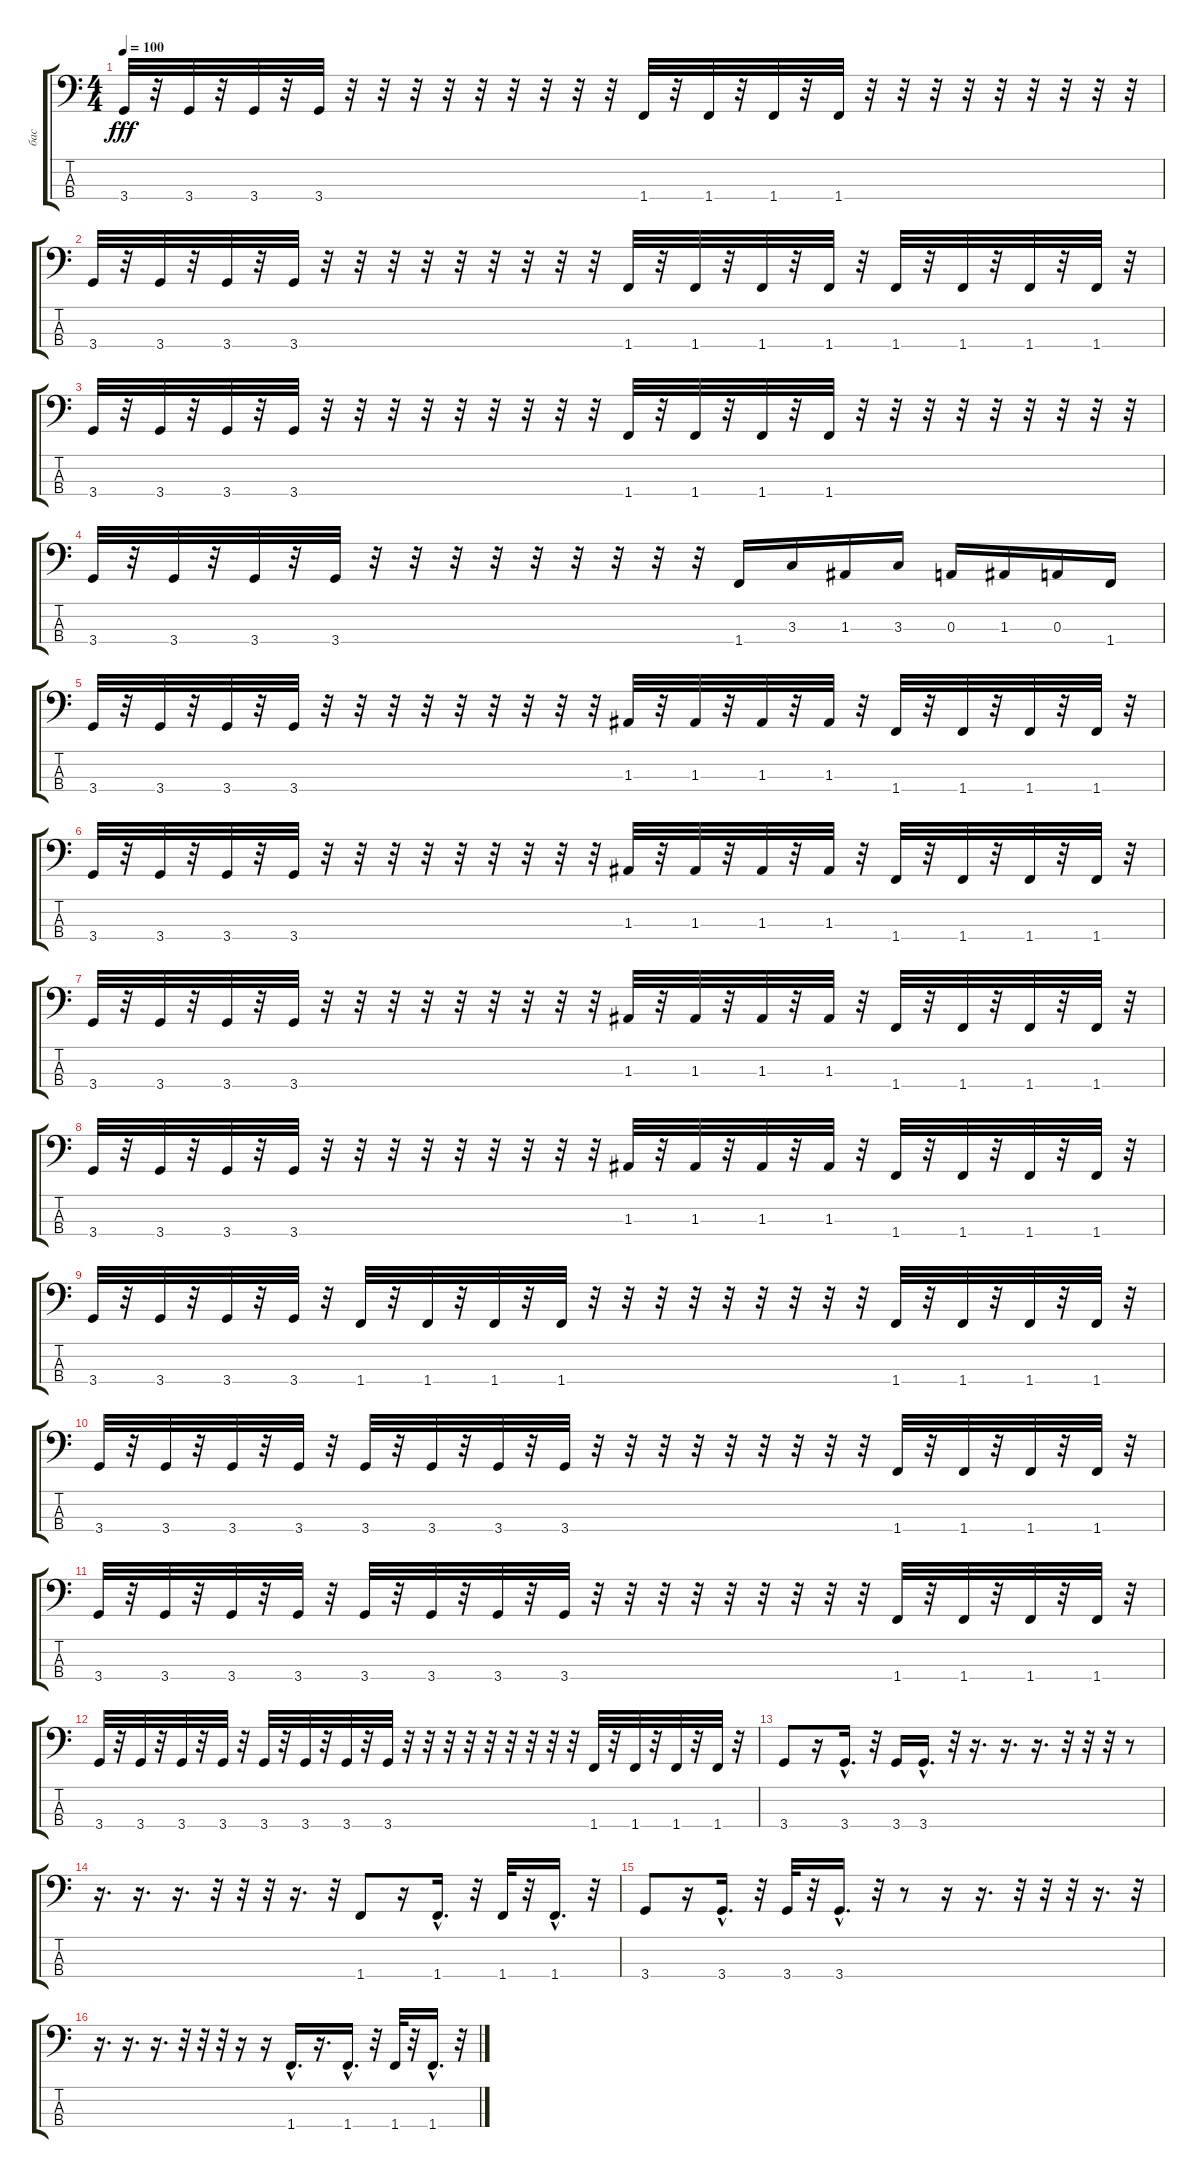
\track ("бас" "бас") {instrument electricbasspick}
\staff {score tabs}
\tuning (G2 D2 A1 E1) {hide}
\ts (4 4)
\tempo 100
\clef f4
\ks c
3.4.32{dy fff} r.32 3.4.32 r.32 3.4.32 r.32 3.4.32 r.32 r.32 r.32 r.32 r.32 r.32 r.32 r.32 r.32 1.4.32 r.32 1.4.32 r.32 1.4.32 r.32 1.4.32 r.32 r.32 r.32 r.32 r.32 r.32 r.32 r.32 r.32 |
3.4.32 r.32 3.4.32 r.32 3.4.32 r.32 3.4.32 r.32 r.32 r.32 r.32 r.32 r.32 r.32 r.32 r.32 1.4.32 r.32 1.4.32 r.32 1.4.32 r.32 1.4.32 r.32 1.4.32 r.32 1.4.32 r.32 1.4.32 r.32 1.4.32 r.32 |
3.4.32 r.32 3.4.32 r.32 3.4.32 r.32 3.4.32 r.32 r.32 r.32 r.32 r.32 r.32 r.32 r.32 r.32 1.4.32 r.32 1.4.32 r.32 1.4.32 r.32 1.4.32 r.32 r.32 r.32 r.32 r.32 r.32 r.32 r.32 r.32 |
3.4.32 r.32 3.4.32 r.32 3.4.32 r.32 3.4.32 r.32 r.32 r.32 r.32 r.32 r.32 r.32 r.32 r.32 1.4.16 3.3.16 1.3.16 3.3.16 0.3.16 1.3.16 0.3.16 1.4.16 |
3.4.32 r.32 3.4.32 r.32 3.4.32 r.32 3.4.32 r.32 r.32 r.32 r.32 r.32 r.32 r.32 r.32 r.32 1.3.32 r.32 1.3.32 r.32 1.3.32 r.32 1.3.32 r.32 1.4.32 r.32 1.4.32 r.32 1.4.32 r.32 1.4.32 r.32 |
3.4.32 r.32 3.4.32 r.32 3.4.32 r.32 3.4.32 r.32 r.32 r.32 r.32 r.32 r.32 r.32 r.32 r.32 1.3.32 r.32 1.3.32 r.32 1.3.32 r.32 1.3.32 r.32 1.4.32 r.32 1.4.32 r.32 1.4.32 r.32 1.4.32 r.32 |
3.4.32 r.32 3.4.32 r.32 3.4.32 r.32 3.4.32 r.32 r.32 r.32 r.32 r.32 r.32 r.32 r.32 r.32 1.3.32 r.32 1.3.32 r.32 1.3.32 r.32 1.3.32 r.32 1.4.32 r.32 1.4.32 r.32 1.4.32 r.32 1.4.32 r.32 |
3.4.32 r.32 3.4.32 r.32 3.4.32 r.32 3.4.32 r.32 r.32 r.32 r.32 r.32 r.32 r.32 r.32 r.32 1.3.32 r.32 1.3.32 r.32 1.3.32 r.32 1.3.32 r.32 1.4.32 r.32 1.4.32 r.32 1.4.32 r.32 1.4.32 r.32 |
3.4.32 r.32 3.4.32 r.32 3.4.32 r.32 3.4.32 r.32 1.4.32 r.32 1.4.32 r.32 1.4.32 r.32 1.4.32 r.32 r.32 r.32 r.32 r.32 r.32 r.32 r.32 r.32 1.4.32 r.32 1.4.32 r.32 1.4.32 r.32 1.4.32 r.32 |
3.4.32 r.32 3.4.32 r.32 3.4.32 r.32 3.4.32 r.32 3.4.32 r.32 3.4.32 r.32 3.4.32 r.32 3.4.32 r.32 r.32 r.32 r.32 r.32 r.32 r.32 r.32 r.32 1.4.32 r.32 1.4.32 r.32 1.4.32 r.32 1.4.32 r.32 |
3.4.32 r.32 3.4.32 r.32 3.4.32 r.32 3.4.32 r.32 3.4.32 r.32 3.4.32 r.32 3.4.32 r.32 3.4.32 r.32 r.32 r.32 r.32 r.32 r.32 r.32 r.32 r.32 1.4.32 r.32 1.4.32 r.32 1.4.32 r.32 1.4.32 r.32 |
3.4.32 r.32 3.4.32 r.32 3.4.32 r.32 3.4.32 r.32 3.4.32 r.32 3.4.32 r.32 3.4.32 r.32 3.4.32 r.32 r.32 r.32 r.32 r.32 r.32 r.32 r.32 r.32 1.4.32 r.32 1.4.32 r.32 1.4.32 r.32 1.4.32 r.32 |
3.4.8 r.16 3.4{hac}.16{d} r.32 3.4.16 3.4{hac}.16{d} r.32 r.16{d} r.16{d} r.16{d} r.32 r.32 r.32 r.8 |
r.16{d} r.16{d} r.16{d} r.32 r.32 r.32 r.16{d} r.32 1.4.8 r.16 1.4{hac}.16{d} r.32 1.4.32 r.32 1.4{hac}.16{d} r.32 |
3.4.8 r.16 3.4{hac}.16{d} r.32 3.4.32 r.32 3.4{hac}.16{d} r.32 r.8 r.16 r.16{d} r.32 r.32 r.32 r.16{d} r.32 |
r.16{d} r.16{d} r.16{d} r.32 r.32 r.32 r.16 r.16 1.4{hac}.16{d} r.16{d} 1.4{hac}.16{d} r.32 1.4.32 r.32 1.4{hac}.16{d} r.32
